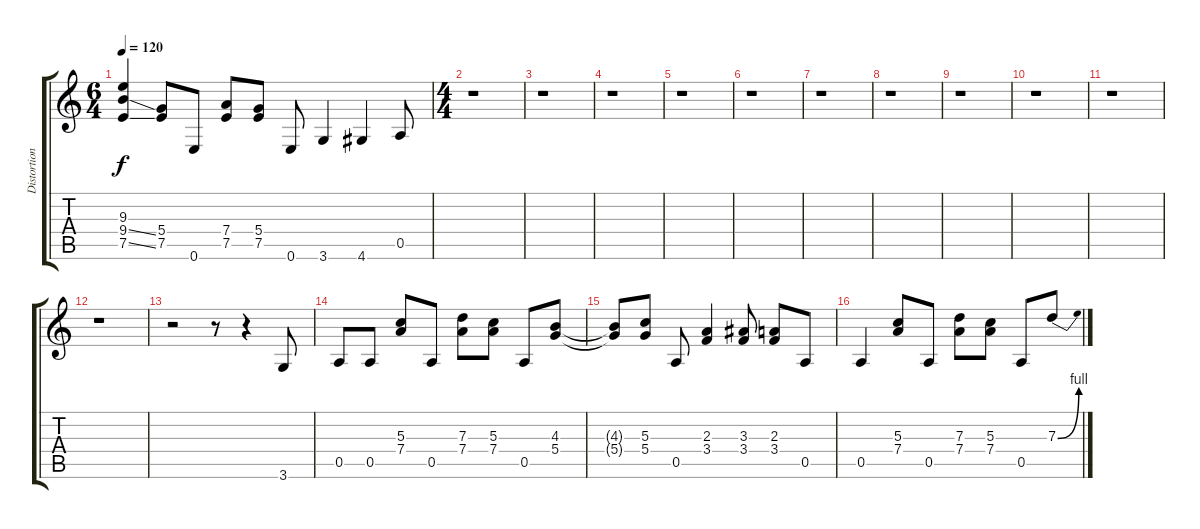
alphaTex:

\track ("Distortion Guitar 1" "Distortion") {instrument overdrivenguitar}
\staff {score tabs}
\tuning (E4 B3 G3 D3 A2 E2) {hide}
\ts (6 4)
\tempo 120
\clef g2
\ks c
(9.3 9.4{ss} 7.5{ss}).4{dy f} (5.4 7.5).8 0.6.8 (7.4 7.5).8 (5.4 7.5).8 0.6.8 3.6.4 4.6.4 0.5.8 |
\ts (4 4)
r.1 |
r.1 |
r.1 |
r.1 |
r.1 |
r.1 |
r.1 |
r.1 |
r.1 |
r.1 |
r.1 |
r.2 r.8 r.4 3.6.8 |
0.5.8 0.5.8 (5.3 7.4).8 0.5.8 (7.3 7.4).8 (5.3 7.4).8 0.5.8 (4.3 5.4).8 |
(4.3{t} 5.4{t}).8 (5.3 5.4).8 0.5.8 (2.3 3.4).4 (3.3 3.4).8 (2.3 3.4).8 0.5.8 |
0.5.4 (5.3 7.4).8 0.5.8 (7.3 7.4).8 (5.3 7.4).8 0.5.8 7.3{be (bend 0 0 60 4)}.8
